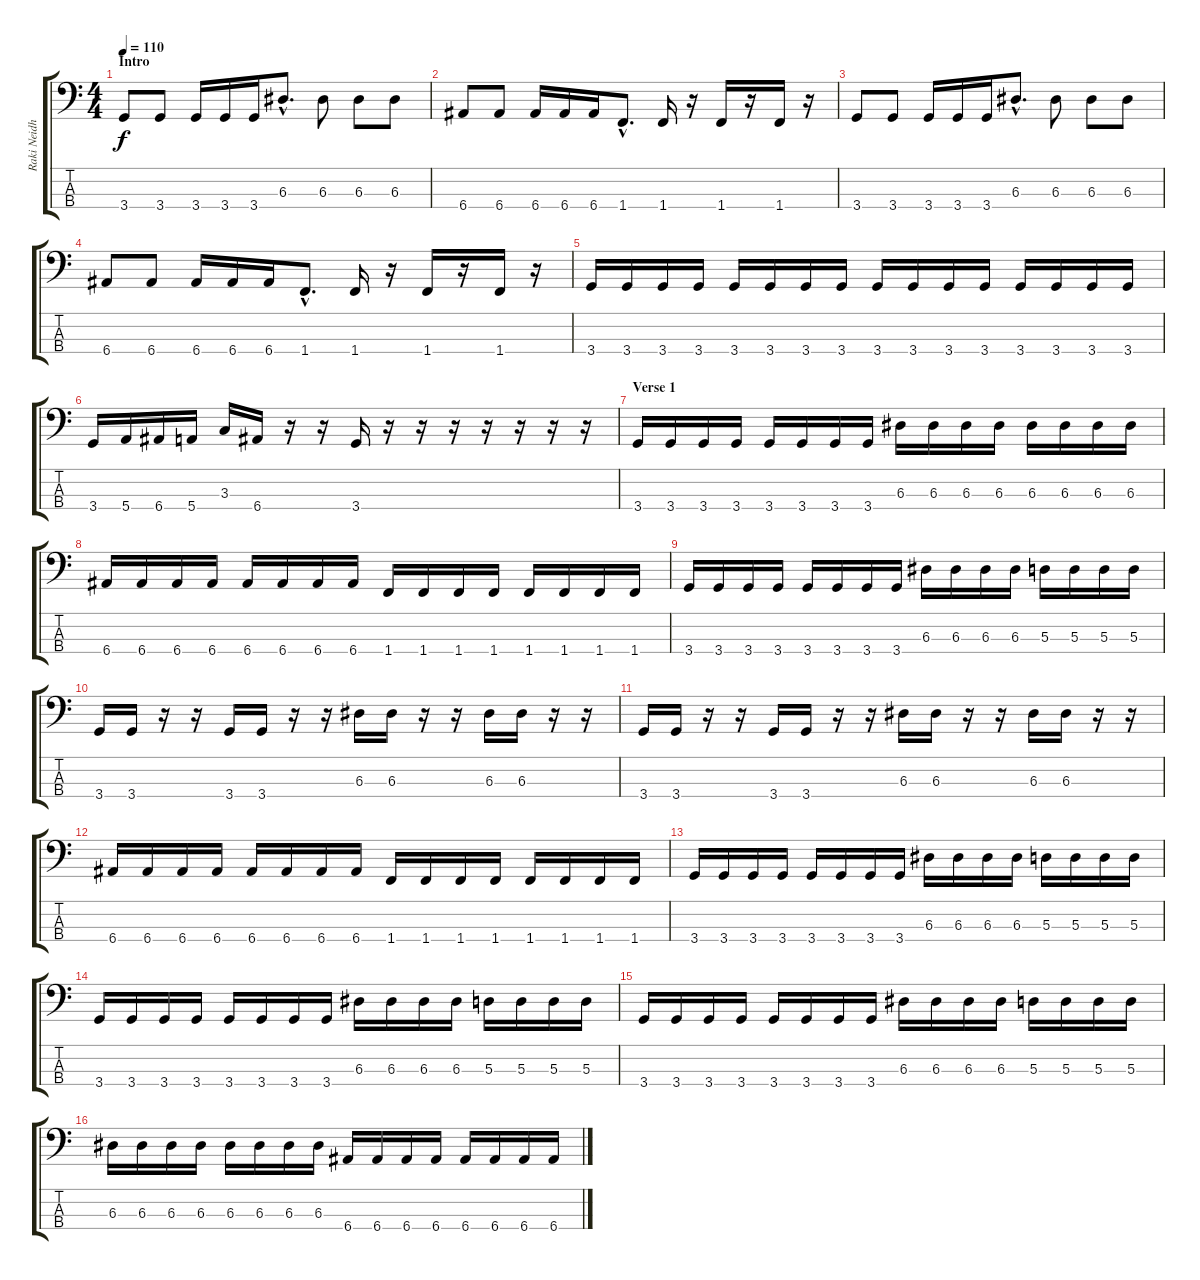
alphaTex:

\track ("Raki Neidhardt" "Raki Neidh") {instrument electricbasspick}
\staff {score tabs}
\tuning (G2 D2 A1 E1) {hide}
\ts (4 4)
\section ("" "Intro")
\tempo 110
\clef f4
\ks c
3.4.8{dy f instrument electricbasspick} 3.4.8 3.4.16 3.4.16 3.4.16 6.3{hac}.8{d} 6.3.8 6.3.8 6.3.8 |
6.4.8 6.4.8 6.4.16 6.4.16 6.4.16 1.4{hac}.8{d} 1.4.16 r.16 1.4.16 r.16 1.4.16 r.16 |
3.4.8 3.4.8 3.4.16 3.4.16 3.4.16 6.3{hac}.8{d} 6.3.8 6.3.8 6.3.8 |
6.4.8 6.4.8 6.4.16 6.4.16 6.4.16 1.4{hac}.8{d} 1.4.16 r.16 1.4.16 r.16 1.4.16 r.16 |
3.4.16 3.4.16 3.4.16 3.4.16 3.4.16 3.4.16 3.4.16 3.4.16 3.4.16 3.4.16 3.4.16 3.4.16 3.4.16 3.4.16 3.4.16 3.4.16 |
3.4.16 5.4.16 6.4.16 5.4.16 3.3.16 6.4.16 r.16 r.16 3.4.16 r.16 r.16 r.16 r.16 r.16 r.16 r.16 |
\section ("" "Verse 1")
3.4.16 3.4.16 3.4.16 3.4.16 3.4.16 3.4.16 3.4.16 3.4.16 6.3.16 6.3.16 6.3.16 6.3.16 6.3.16 6.3.16 6.3.16 6.3.16 |
6.4.16 6.4.16 6.4.16 6.4.16 6.4.16 6.4.16 6.4.16 6.4.16 1.4.16 1.4.16 1.4.16 1.4.16 1.4.16 1.4.16 1.4.16 1.4.16 |
3.4.16 3.4.16 3.4.16 3.4.16 3.4.16 3.4.16 3.4.16 3.4.16 6.3.16 6.3.16 6.3.16 6.3.16 5.3.16 5.3.16 5.3.16 5.3.16 |
3.4.16 3.4.16 r.16 r.16 3.4.16 3.4.16 r.16 r.16 6.3.16 6.3.16 r.16 r.16 6.3.16 6.3.16 r.16 r.16 |
3.4.16 3.4.16 r.16 r.16 3.4.16 3.4.16 r.16 r.16 6.3.16 6.3.16 r.16 r.16 6.3.16 6.3.16 r.16 r.16 |
6.4.16 6.4.16 6.4.16 6.4.16 6.4.16 6.4.16 6.4.16 6.4.16 1.4.16 1.4.16 1.4.16 1.4.16 1.4.16 1.4.16 1.4.16 1.4.16 |
3.4.16 3.4.16 3.4.16 3.4.16 3.4.16 3.4.16 3.4.16 3.4.16 6.3.16 6.3.16 6.3.16 6.3.16 5.3.16 5.3.16 5.3.16 5.3.16 |
3.4.16 3.4.16 3.4.16 3.4.16 3.4.16 3.4.16 3.4.16 3.4.16 6.3.16 6.3.16 6.3.16 6.3.16 5.3.16 5.3.16 5.3.16 5.3.16 |
3.4.16 3.4.16 3.4.16 3.4.16 3.4.16 3.4.16 3.4.16 3.4.16 6.3.16 6.3.16 6.3.16 6.3.16 5.3.16 5.3.16 5.3.16 5.3.16 |
6.3.16 6.3.16 6.3.16 6.3.16 6.3.16 6.3.16 6.3.16 6.3.16 6.4.16 6.4.16 6.4.16 6.4.16 6.4.16 6.4.16 6.4.16 6.4.16
